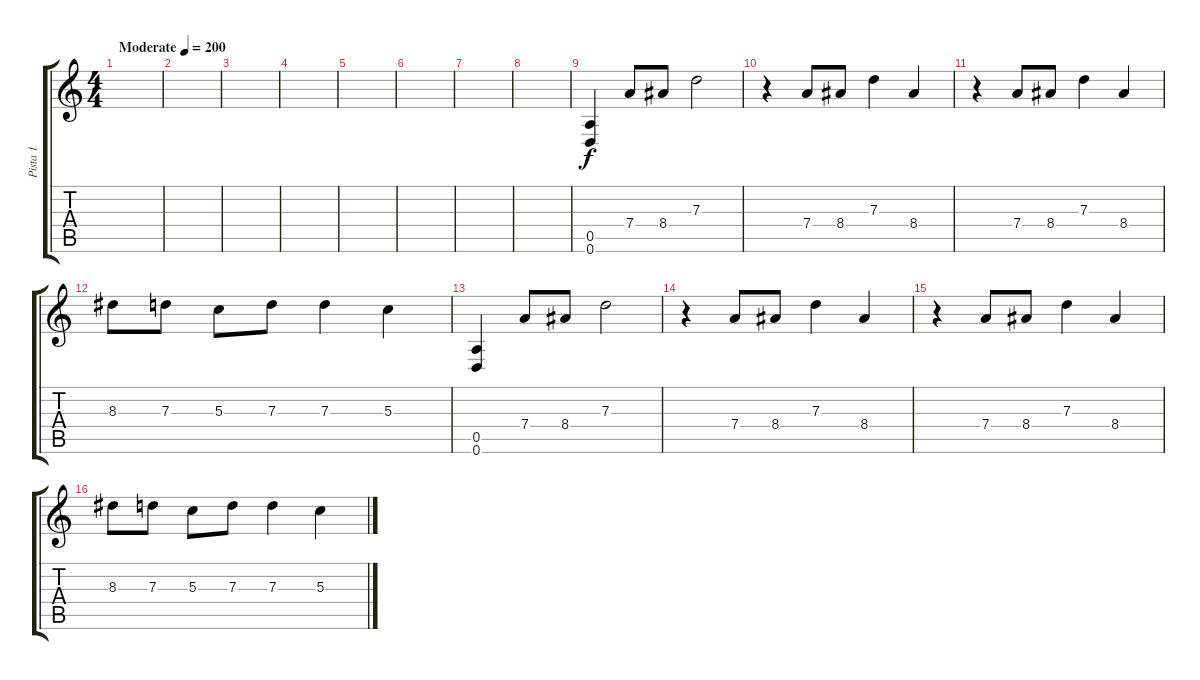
\track ("Pista 1" "Pista 1") {instrument distortionguitar}
\staff {score tabs}
\tuning (E4 B3 G3 D3 A2 D2) {hide}
\ts (4 4)
\tempo (200 "Moderate")
\clef g2
\ks c
|
|
|
|
|
|
|
|
(0.5 0.6).4 7.4.8 8.4.8 7.3.2 |
r.4 7.4.8 8.4.8 7.3.4 8.4.4 |
r.4 7.4.8 8.4.8 7.3.4 8.4.4 |
8.3.8 7.3.8 5.3.8 7.3.8 7.3.4 5.3.4 |
(0.5 0.6).4 7.4.8 8.4.8 7.3.2 |
r.4 7.4.8 8.4.8 7.3.4 8.4.4 |
r.4 7.4.8 8.4.8 7.3.4 8.4.4 |
8.3.8 7.3.8 5.3.8 7.3.8 7.3.4 5.3.4
